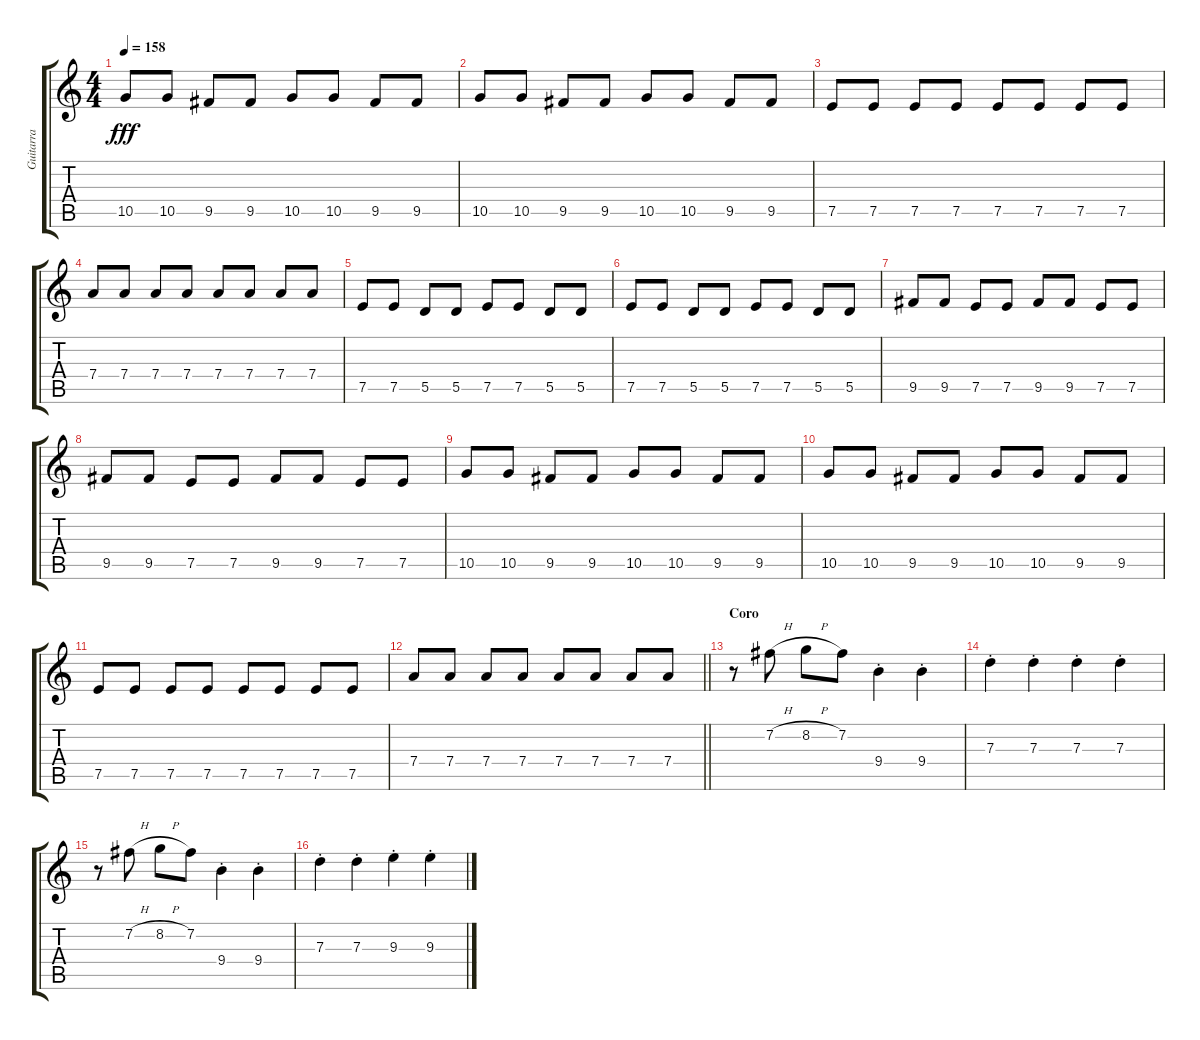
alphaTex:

\track ("Guitarra" "Guitarra") {instrument distortionguitar}
\staff {score tabs}
\tuning (E4 B3 G3 D3 A2 E2) {hide}
\ts (4 4)
\tempo 158
\clef g2
\ks c
10.5.8{dy fff} 10.5.8 9.5.8 9.5.8 10.5.8 10.5.8 9.5.8 9.5.8 |
10.5.8 10.5.8 9.5.8 9.5.8 10.5.8 10.5.8 9.5.8 9.5.8 |
7.5.8 7.5.8 7.5.8 7.5.8 7.5.8 7.5.8 7.5.8 7.5.8 |
7.4.8 7.4.8 7.4.8 7.4.8 7.4.8 7.4.8 7.4.8 7.4.8 |
7.5.8 7.5.8 5.5.8 5.5.8 7.5.8 7.5.8 5.5.8 5.5.8 |
7.5.8 7.5.8 5.5.8 5.5.8 7.5.8 7.5.8 5.5.8 5.5.8 |
9.5.8 9.5.8 7.5.8 7.5.8 9.5.8 9.5.8 7.5.8 7.5.8 |
9.5.8 9.5.8 7.5.8 7.5.8 9.5.8 9.5.8 7.5.8 7.5.8 |
10.5.8 10.5.8 9.5.8 9.5.8 10.5.8 10.5.8 9.5.8 9.5.8 |
10.5.8 10.5.8 9.5.8 9.5.8 10.5.8 10.5.8 9.5.8 9.5.8 |
7.5.8 7.5.8 7.5.8 7.5.8 7.5.8 7.5.8 7.5.8 7.5.8 |
\barLineRight lightlight
7.4.8 7.4.8 7.4.8 7.4.8 7.4.8 7.4.8 7.4.8 7.4.8 |
\section ("" "Coro")
r.8 7.2{h}.8 8.2{h}.8 7.2.8 9.4{st}.4 9.4{st}.4 |
7.3{st}.4 7.3{st}.4 7.3{st}.4 7.3{st}.4 |
r.8 7.2{h}.8 8.2{h}.8 7.2.8 9.4{st}.4 9.4{st}.4 |
7.3{st}.4 7.3{st}.4 9.3{st}.4 9.3{st}.4
